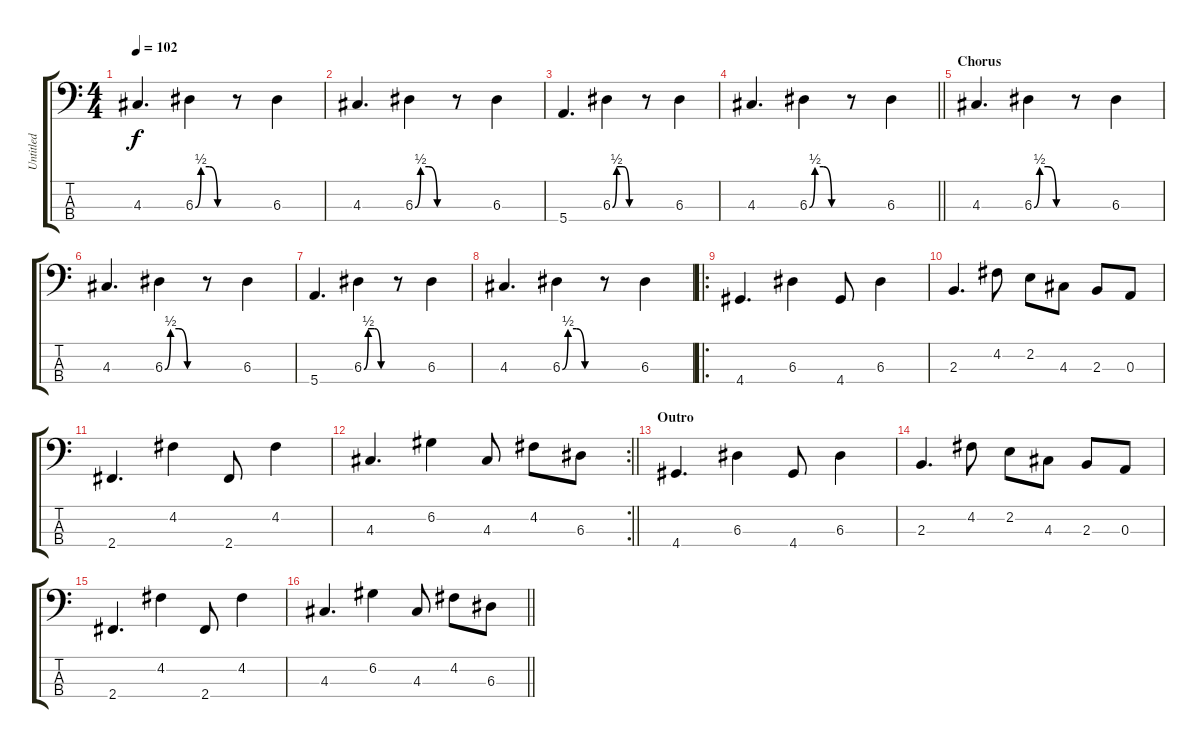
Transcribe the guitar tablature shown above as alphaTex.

\track ("Untitled" "Untitled") {instrument electricbasspick}
\staff {score tabs}
\tuning (G2 D2 A1 E1) {hide}
\ts (4 4)
\tempo 102
\clef f4
\ks c
4.3.4{d dy f} 6.3{be (custom 0 0 10 2 25 2 40 0 60 0)}.4 r.8 6.3.4 |
4.3.4{d} 6.3{be (custom 0 0 10 2 25 2 40 0 60 0)}.4 r.8 6.3.4 |
5.4.4{d} 6.3{be (custom 0 0 10 2 25 2 40 0 60 0)}.4 r.8 6.3.4 |
\barLineRight lightlight
4.3.4{d} 6.3{be (custom 0 0 10 2 25 2 40 0 60 0)}.4 r.8 6.3.4 |
\section ("" "Chorus")
4.3.4{d} 6.3{be (custom 0 0 10 2 25 2 40 0 60 0)}.4 r.8 6.3.4 |
4.3.4{d} 6.3{be (custom 0 0 10 2 25 2 40 0 60 0)}.4 r.8 6.3.4 |
5.4.4{d} 6.3{be (custom 0 0 10 2 25 2 40 0 60 0)}.4 r.8 6.3.4 |
4.3.4{d} 6.3{be (custom 0 0 10 2 25 2 40 0 60 0)}.4 r.8 6.3.4 |
\ro
4.4.4{d} 6.3.4 4.4.8 6.3.4 |
2.3.4{d} 4.2.8 2.2.8 4.3.8 2.3.8 0.3.8 |
2.4.4{d} 4.2.4 2.4.8 4.2.4 |
\rc 2
\barLineRight lightlight
4.3.4{d} 6.2.4 4.3.8 4.2.8 6.3.8 |
\section ("" "Outro")
4.4.4{d} 6.3.4 4.4.8 6.3.4 |
2.3.4{d} 4.2.8 2.2.8 4.3.8 2.3.8 0.3.8 |
2.4.4{d} 4.2.4 2.4.8 4.2.4 |
\barLineRight lightlight
4.3.4{d} 6.2.4 4.3.8 4.2.8 6.3.8
